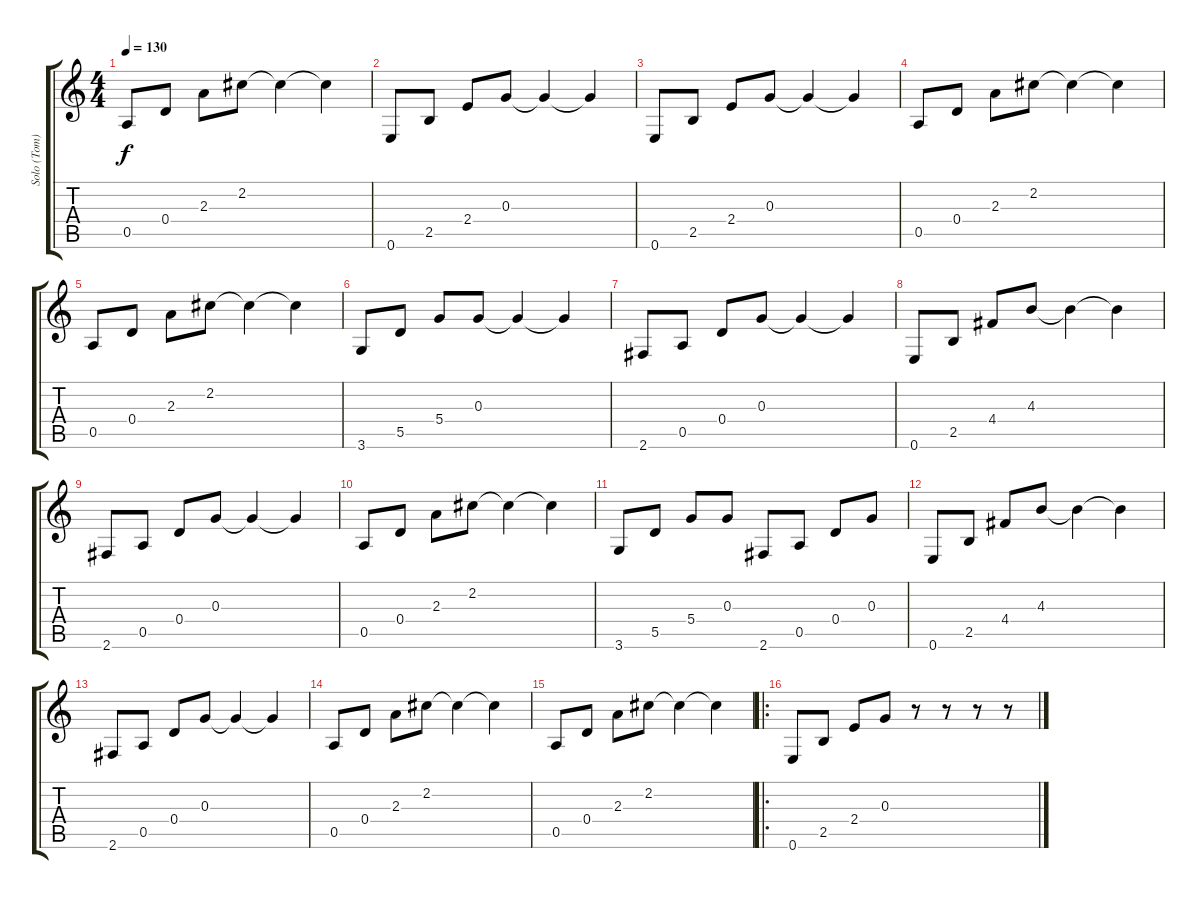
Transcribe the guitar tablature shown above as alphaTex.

\track ("Solo (Tom)" "Solo (Tom)") {instrument acousticguitarnylon}
\staff {score tabs}
\tuning (E4 B3 G3 D3 A2 E2) {hide}
\ts (4 4)
\tempo 130
\clef g2
\ks c
0.5.8{dy f} 0.4.8 2.3.8 2.2.8 2.2{t}.4 2.2{t}.4 |
0.6.8 2.5.8 2.4.8 0.3.8 0.3{t}.4 0.3{t}.4 |
0.6.8 2.5.8 2.4.8 0.3.8 0.3{t}.4 0.3{t}.4 |
0.5.8 0.4.8 2.3.8 2.2.8 2.2{t}.4 2.2{t}.4 |
0.5.8 0.4.8 2.3.8 2.2.8 2.2{t}.4 2.2{t}.4 |
3.6.8 5.5.8 5.4.8 0.3.8 0.3{t}.4 0.3{t}.4 |
2.6.8 0.5.8 0.4.8 0.3.8 0.3{t}.4 0.3{t}.4 |
0.6.8 2.5.8 4.4.8 4.3.8 4.3{t}.4 4.3{t}.4 |
2.6.8 0.5.8 0.4.8 0.3.8 0.3{t}.4 0.3{t}.4 |
0.5.8 0.4.8 2.3.8 2.2.8 2.2{t}.4 2.2{t}.4 |
3.6.8 5.5.8 5.4.8 0.3.8 2.6.8 0.5.8 0.4.8 0.3.8 |
0.6.8 2.5.8 4.4.8 4.3.8 4.3{t}.4 4.3{t}.4 |
2.6.8 0.5.8 0.4.8 0.3.8 0.3{t}.4 0.3{t}.4 |
0.5.8 0.4.8 2.3.8 2.2.8 2.2{t}.4 2.2{t}.4 |
0.5.8 0.4.8 2.3.8 2.2.8 2.2{t}.4 2.2{t}.4 |
\ro
0.6.8 2.5.8 2.4.8 0.3.8 r.8 r.8 r.8 r.8
